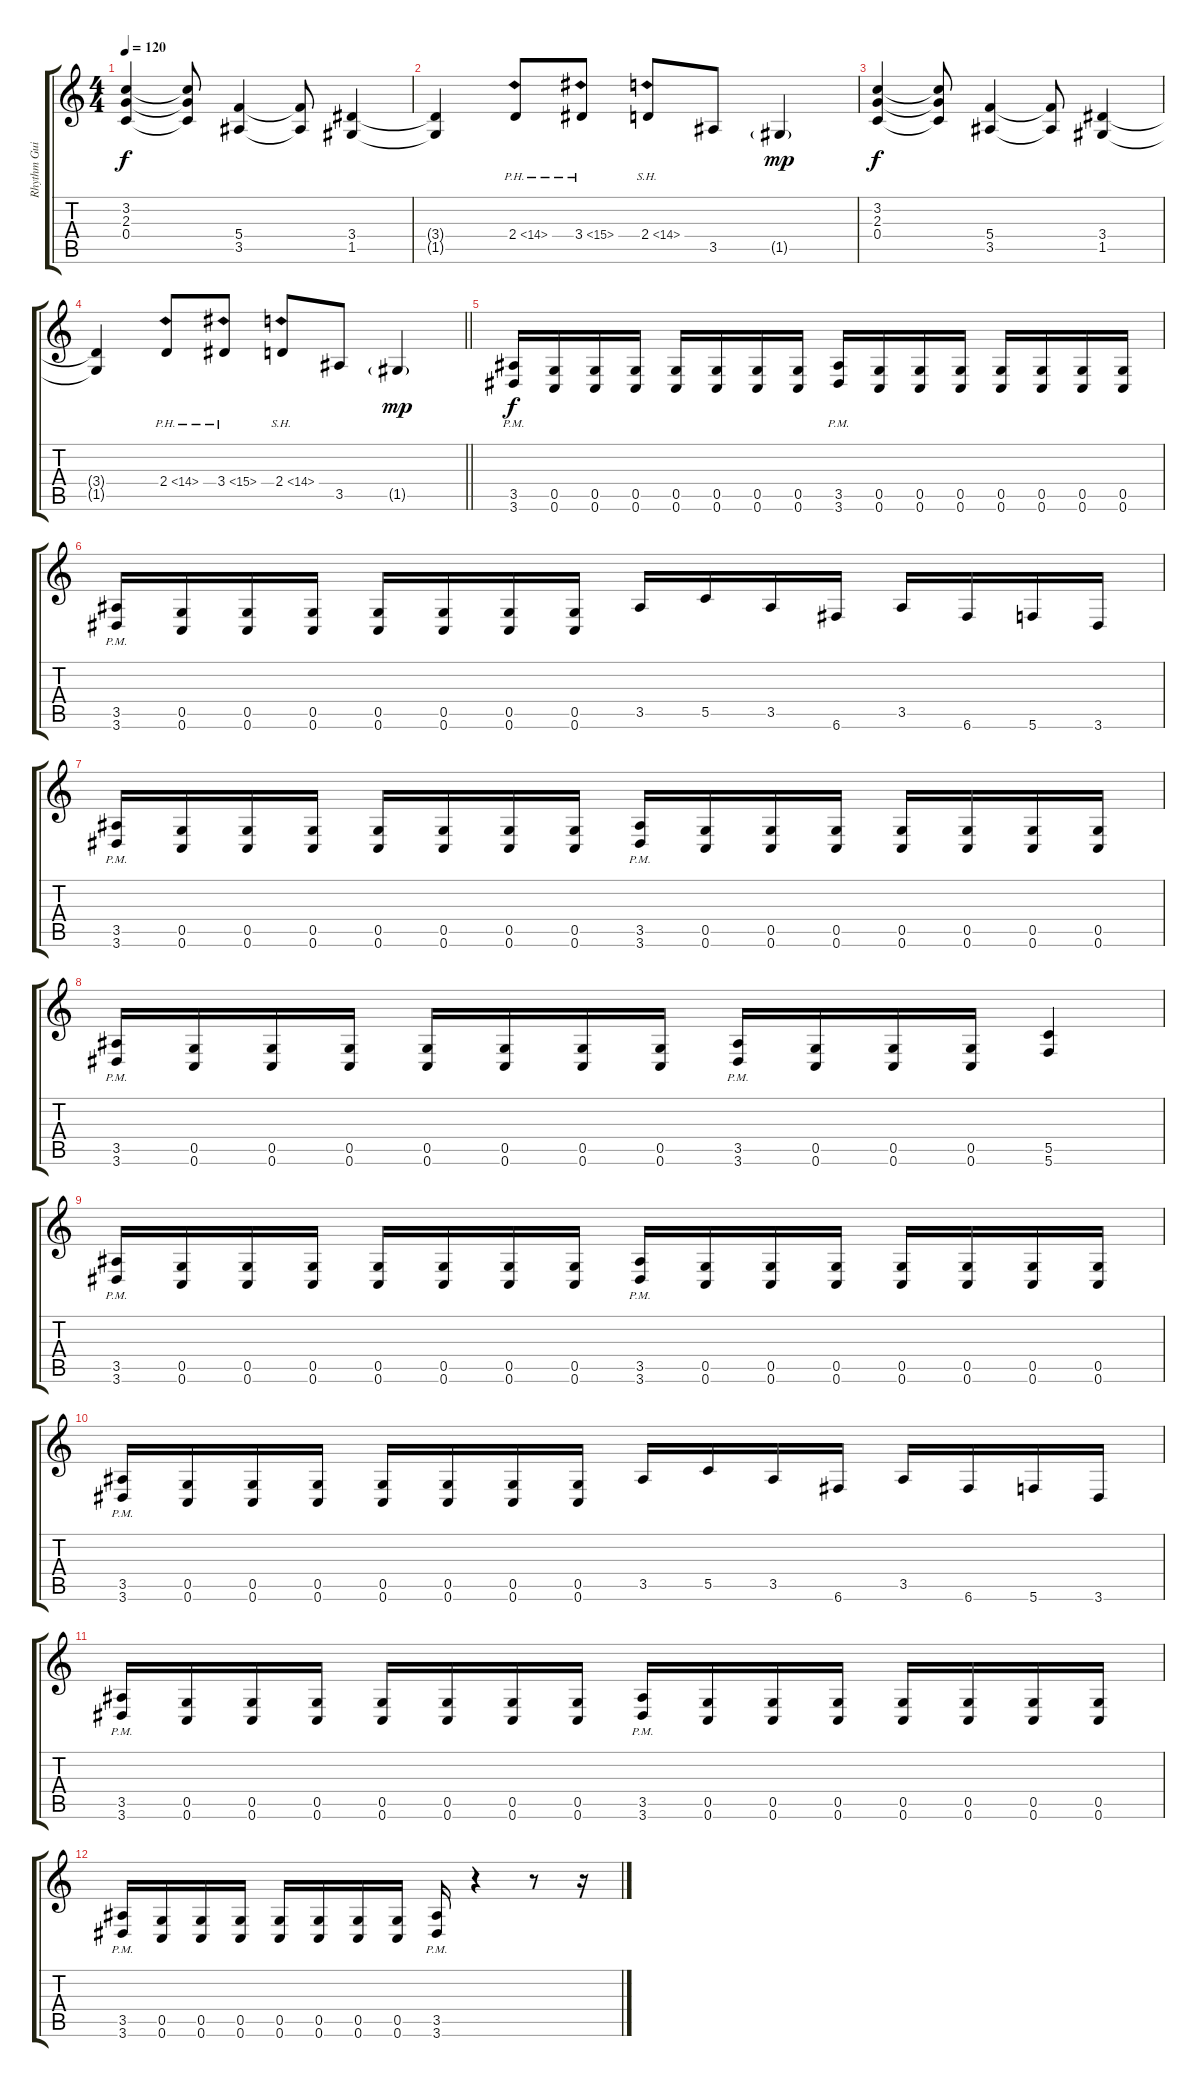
\track ("Rhythm Guitar" "Rhythm Gui") {instrument distortionguitar}
\staff {score tabs}
\tuning (D4 A3 F3 C3 G2 C2) {hide}
\ts (4 4)
\tempo 120
\clef g2
\ks c
(3.2 2.3 0.4).4{dy f} (3.2{t} 2.3{t} 0.4{t}).8 (5.4 3.5).4 (5.4{t} 3.5{t}).8 (3.4 1.5).4 |
(3.4{t} 1.5{t}).4 2.4{ph 12}.8 3.4{ph 12}.8 2.4{sh 12}.8 3.5.8 1.5{g}.4{dy mp} |
(3.2 2.3 0.4).4{dy f} (3.2{t} 2.3{t} 0.4{t}).8 (5.4 3.5).4 (5.4{t} 3.5{t}).8 (3.4 1.5).4 |
\barLineRight lightlight
(3.4{t} 1.5{t}).4 2.4{ph 12}.8 3.4{ph 12}.8 2.4{sh 12}.8 3.5.8 1.5{g}.4{dy mp} |
(3.5{pm} 3.6{pm}).16{dy f} (0.5 0.6).16 (0.5 0.6).16 (0.5 0.6).16 (0.5 0.6).16 (0.5 0.6).16 (0.5 0.6).16 (0.5 0.6).16 (3.5{pm} 3.6{pm}).16 (0.5 0.6).16 (0.5 0.6).16 (0.5 0.6).16 (0.5 0.6).16 (0.5 0.6).16 (0.5 0.6).16 (0.5 0.6).16 |
(3.5{pm} 3.6{pm}).16 (0.5 0.6).16 (0.5 0.6).16 (0.5 0.6).16 (0.5 0.6).16 (0.5 0.6).16 (0.5 0.6).16 (0.5 0.6).16 3.5.16 5.5.16 3.5.16 6.6.16 3.5.16 6.6.16 5.6.16 3.6.16 |
(3.5{pm} 3.6{pm}).16 (0.5 0.6).16 (0.5 0.6).16 (0.5 0.6).16 (0.5 0.6).16 (0.5 0.6).16 (0.5 0.6).16 (0.5 0.6).16 (3.5{pm} 3.6{pm}).16 (0.5 0.6).16 (0.5 0.6).16 (0.5 0.6).16 (0.5 0.6).16 (0.5 0.6).16 (0.5 0.6).16 (0.5 0.6).16 |
(3.5{pm} 3.6{pm}).16 (0.5 0.6).16 (0.5 0.6).16 (0.5 0.6).16 (0.5 0.6).16 (0.5 0.6).16 (0.5 0.6).16 (0.5 0.6).16 (3.5{pm} 3.6{pm}).16 (0.5 0.6).16 (0.5 0.6).16 (0.5 0.6).16 (5.5 5.6).4 |
(3.5{pm} 3.6{pm}).16 (0.5 0.6).16 (0.5 0.6).16 (0.5 0.6).16 (0.5 0.6).16 (0.5 0.6).16 (0.5 0.6).16 (0.5 0.6).16 (3.5{pm} 3.6{pm}).16 (0.5 0.6).16 (0.5 0.6).16 (0.5 0.6).16 (0.5 0.6).16 (0.5 0.6).16 (0.5 0.6).16 (0.5 0.6).16 |
(3.5{pm} 3.6{pm}).16 (0.5 0.6).16 (0.5 0.6).16 (0.5 0.6).16 (0.5 0.6).16 (0.5 0.6).16 (0.5 0.6).16 (0.5 0.6).16 3.5.16 5.5.16 3.5.16 6.6.16 3.5.16 6.6.16 5.6.16 3.6.16 |
(3.5{pm} 3.6{pm}).16 (0.5 0.6).16 (0.5 0.6).16 (0.5 0.6).16 (0.5 0.6).16 (0.5 0.6).16 (0.5 0.6).16 (0.5 0.6).16 (3.5{pm} 3.6{pm}).16 (0.5 0.6).16 (0.5 0.6).16 (0.5 0.6).16 (0.5 0.6).16 (0.5 0.6).16 (0.5 0.6).16 (0.5 0.6).16 |
(3.5{pm} 3.6{pm}).16 (0.5 0.6).16 (0.5 0.6).16 (0.5 0.6).16 (0.5 0.6).16 (0.5 0.6).16 (0.5 0.6).16 (0.5 0.6).16 (3.5{pm} 3.6{pm}).16 r.4 r.8 r.16
